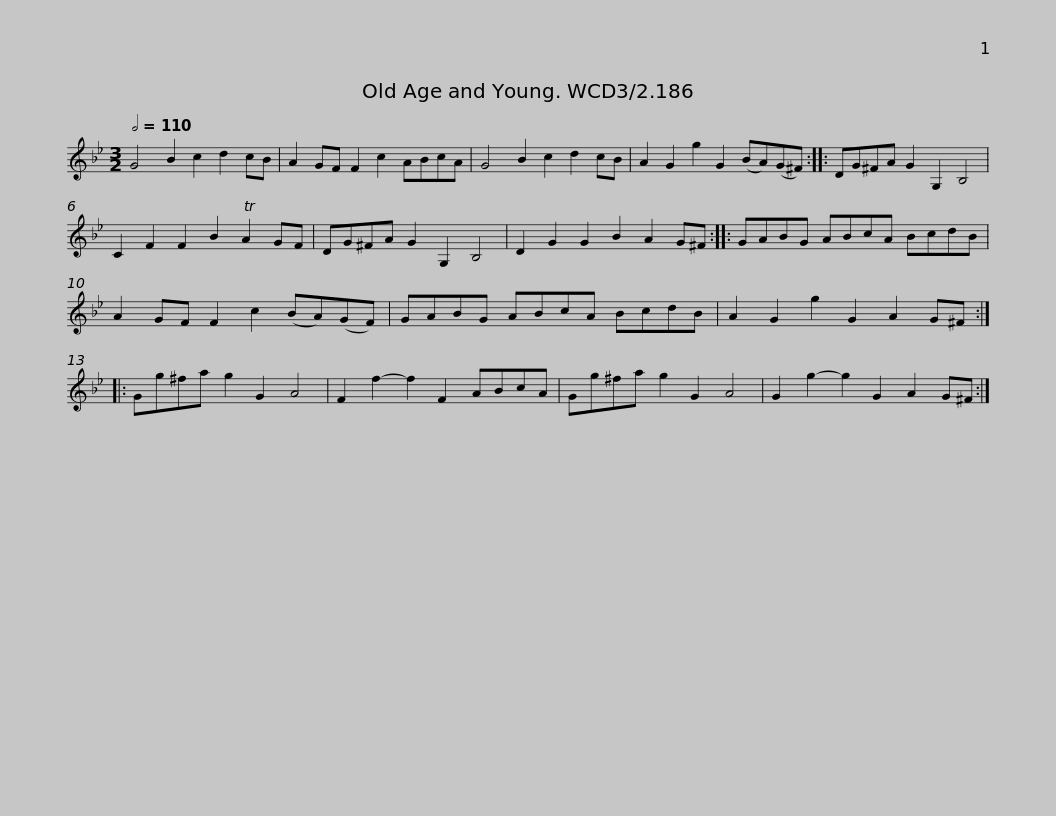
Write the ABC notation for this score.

X:1
L:1/8
Q:1/2=110
M:3/2
I:linebreak $
K:Gmin
V:1 treble
V:1
 G4 B2 c2 d2 cB | A2 GF F2 c2 ABcA | G4 B2 c2 d2 cB | A2 G2 g2 G2 (BA)(G^F) :: DG^FA G2 G,2 B,4 |$ %5
 C2 F2 F2 B2 TA2 GF | DG^FA G2 G,2 B,4 | D2 G2 G2 B2 A2 G^F :: GABG ABcA BcdB |$ A2 GF F2 c2 (BA)(GF) | %10
 GABG ABcA BcdB | A2 G2 g2 G2 A2 G^F :: Gg^fa g2 G2 A4 |$ F2 f2- f2 F2 ABcA | Gg^fa g2 G2 A4 | %15
 G2 g2- g2 G2 A2 G^F :| %16
